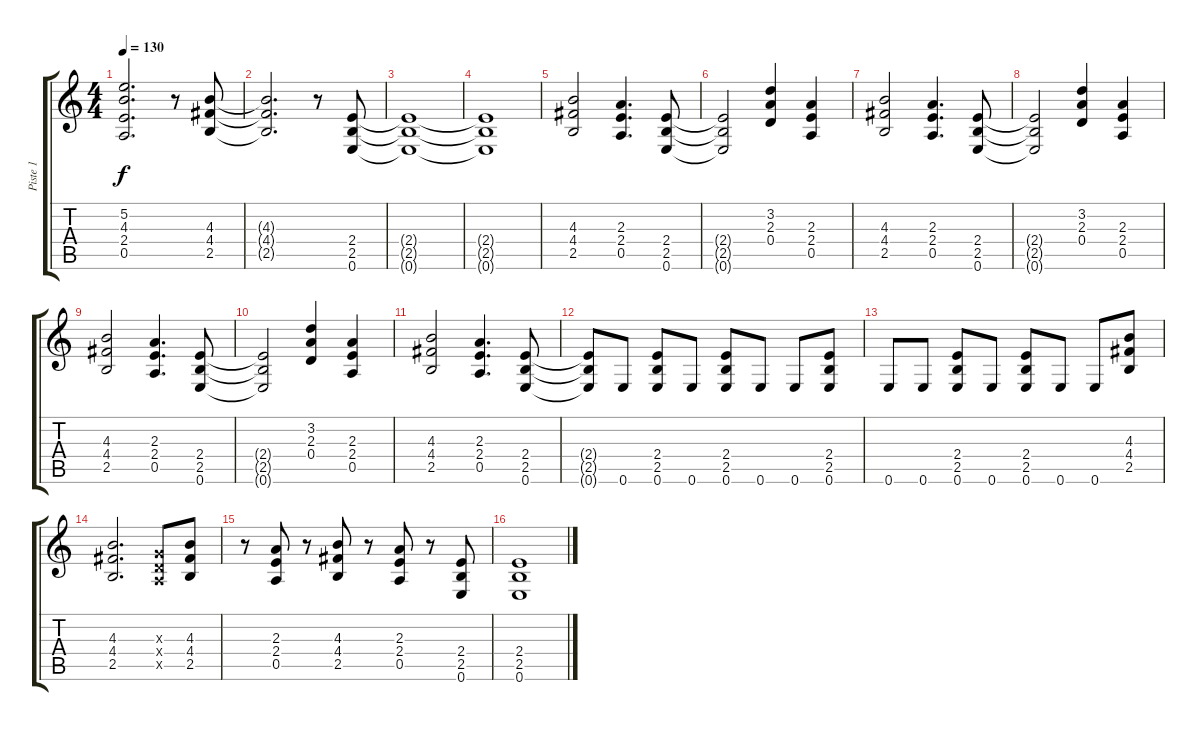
\track ("Piste 1" "Piste 1") {instrument overdrivenguitar}
\staff {score tabs}
\tuning (E4 B3 G3 D3 A2 E2) {hide}
\ts (4 4)
\tempo 130
\clef g2
\ks c
(5.2{t} 4.3{t} 2.4{t} 0.5{t}).2{d dy f} r.8 (4.3 4.4 2.5).8 |
(4.3{t} 4.4{t} 2.5{t}).2{d} r.8 (2.4 2.5 0.6).8 |
(2.4{t} 2.5{t} 0.6{t}).1 |
(2.4{t} 2.5{t} 0.6{t}).1 |
(4.3 4.4 2.5).2 (2.3 2.4 0.5).4{d} (2.4 2.5 0.6).8 |
(2.4{t} 2.5{t} 0.6{t}).2 (3.2 2.3 0.4).4 (2.3 2.4 0.5).4 |
(4.3 4.4 2.5).2 (2.3 2.4 0.5).4{d} (2.4 2.5 0.6).8 |
(2.4{t} 2.5{t} 0.6{t}).2 (3.2 2.3 0.4).4 (2.3 2.4 0.5).4 |
(4.3 4.4 2.5).2 (2.3 2.4 0.5).4{d} (2.4 2.5 0.6).8 |
(2.4{t} 2.5{t} 0.6{t}).2 (3.2 2.3 0.4).4 (2.3 2.4 0.5).4 |
(4.3 4.4 2.5).2 (2.3 2.4 0.5).4{d} (2.4 2.5 0.6).8 |
(2.4{t} 2.5{t} 0.6{t}).8 0.6.8 (2.4 2.5 0.6).8 0.6.8 (2.4 2.5 0.6).8 0.6.8 0.6.8 (2.4 2.5 0.6).8 |
0.6.8 0.6.8 (2.4 2.5 0.6).8 0.6.8 (2.4 2.5 0.6).8 0.6.8 0.6.8 (4.3 4.4 2.5).8 |
(4.3 4.4 2.5).2{d} (0.3{x} 0.4{x} 0.5{x}).8 (4.3 4.4 2.5).8 |
r.8 (2.3 2.4 0.5).8 r.8 (4.3 4.4 2.5).8 r.8 (2.3 2.4 0.5).8 r.8 (2.4 2.5 0.6).8 |
(2.4 2.5 0.6).1
